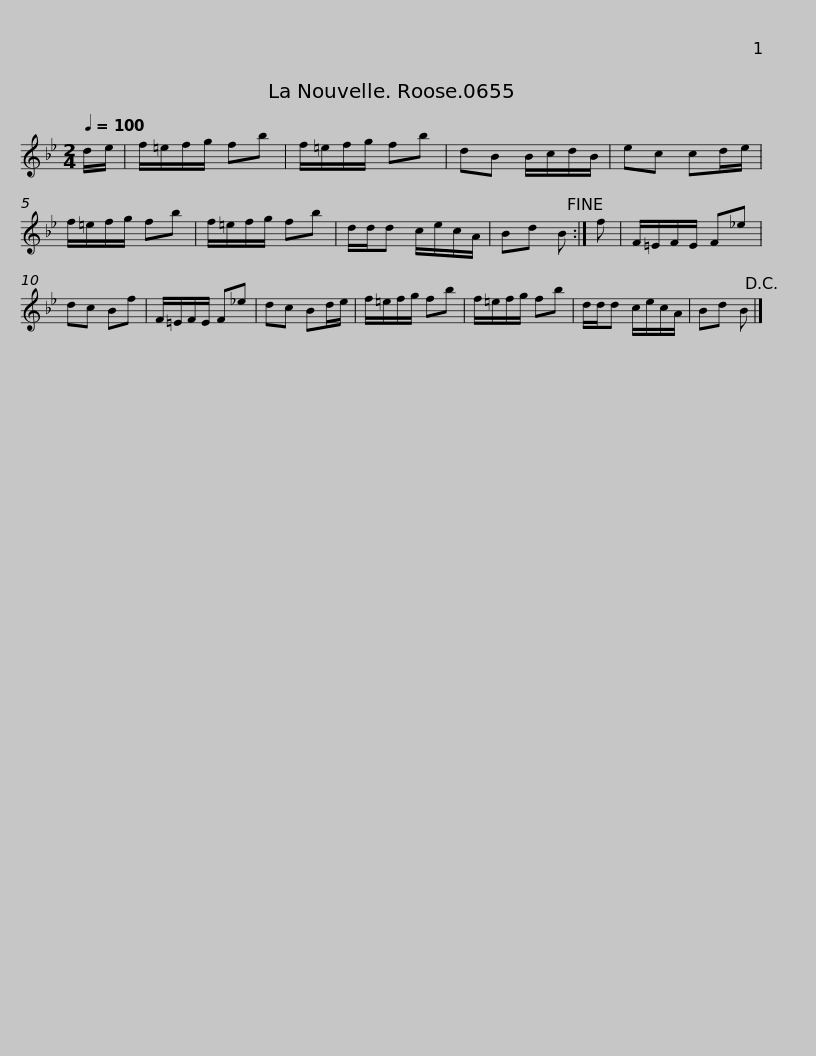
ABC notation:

X:1
L:1/8
Q:1/4=100
M:2/4
I:linebreak $
K:Bb
V:1 treble
V:1
 d/e/ | f/=e/f/g/ fb | f/=e/f/g/ fb | dB B/c/d/B/ | ec cd/e/ | %5
 f/=e/f/g/ fb | f/=e/f/g/ fb | d/d/d c/e/c/A/ |$ Bd B!fine! :| f | %10
 F/=E/F/E/ F_e | dc Bf | F/=E/F/E/ F_e | dc Bd/e/ | f/=e/f/g/ fb | %15
 f/=e/f/g/ fb |$ d/d/d c/e/c/A/ | Bd B!D.C.! |] %18
